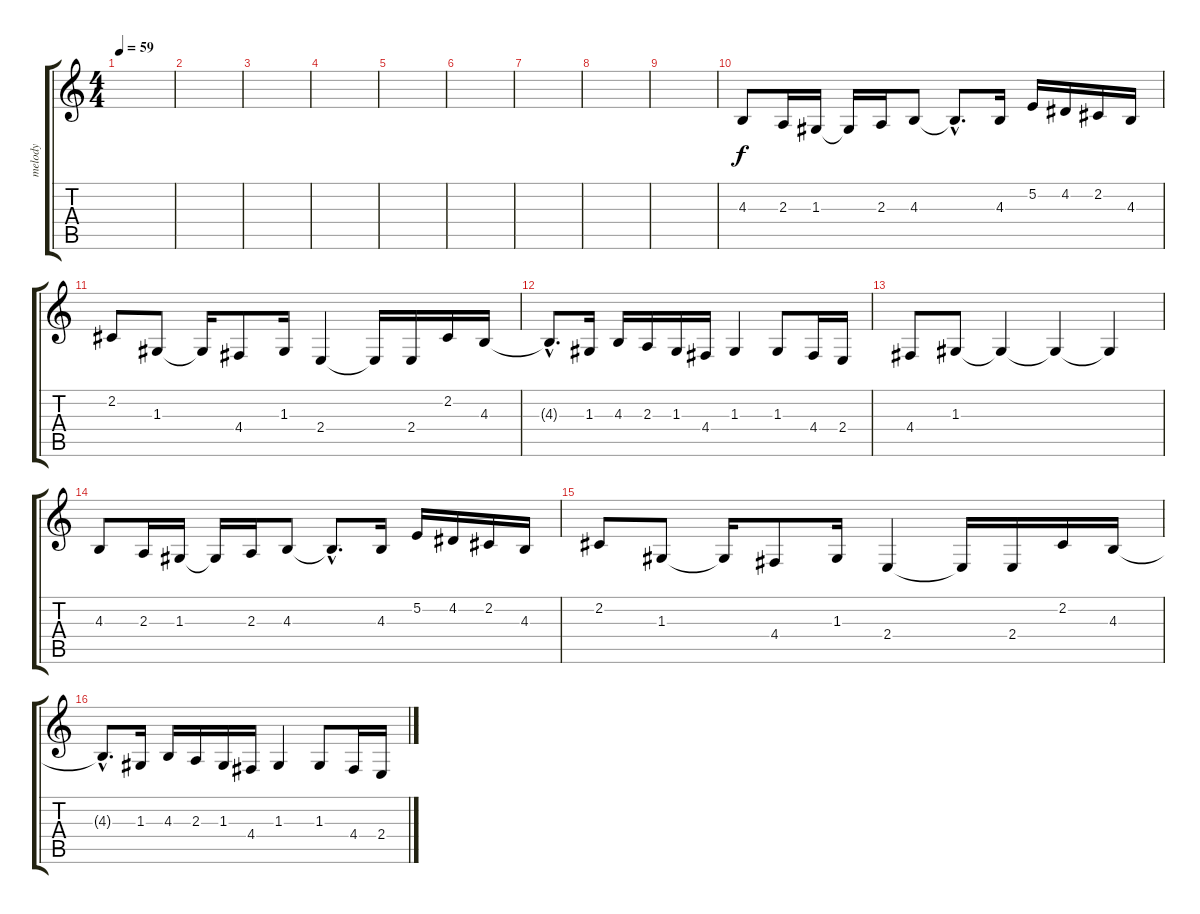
\track ("melody" "melody") {instrument musicbox}
\staff {score tabs}
\tuning (E4 B3 G3 D3 A2 E2) {hide}
\ts (4 4)
\tempo 59
\clef g2
\ks c
|
|
|
|
|
|
|
|
|
4.3.8 2.3.16 1.3.16 1.3{t}.16 2.3.16 4.3.8 4.3{hac t}.8{d} 4.3.16 5.2.16 4.2.16 2.2.16 4.3.16 |
2.2.8 1.3.8 1.3{t}.16 4.4.8 1.3.16 2.4.4 2.4{t}.16 2.4.16 2.2.16 4.3.16 |
4.3{hac t}.8{d} 1.3.16 4.3.16 2.3.16 1.3.16 4.4.16 1.3.4 1.3.8 4.4.16 2.4.16 |
4.4.8 1.3.8 1.3{t}.4 1.3{t}.4 1.3{t}.4 |
4.3.8 2.3.16 1.3.16 1.3{t}.16 2.3.16 4.3.8 4.3{hac t}.8{d} 4.3.16 5.2.16 4.2.16 2.2.16 4.3.16 |
2.2.8 1.3.8 1.3{t}.16 4.4.8 1.3.16 2.4.4 2.4{t}.16 2.4.16 2.2.16 4.3.16 |
4.3{hac t}.8{d} 1.3.16 4.3.16 2.3.16 1.3.16 4.4.16 1.3.4 1.3.8 4.4.16 2.4.16
